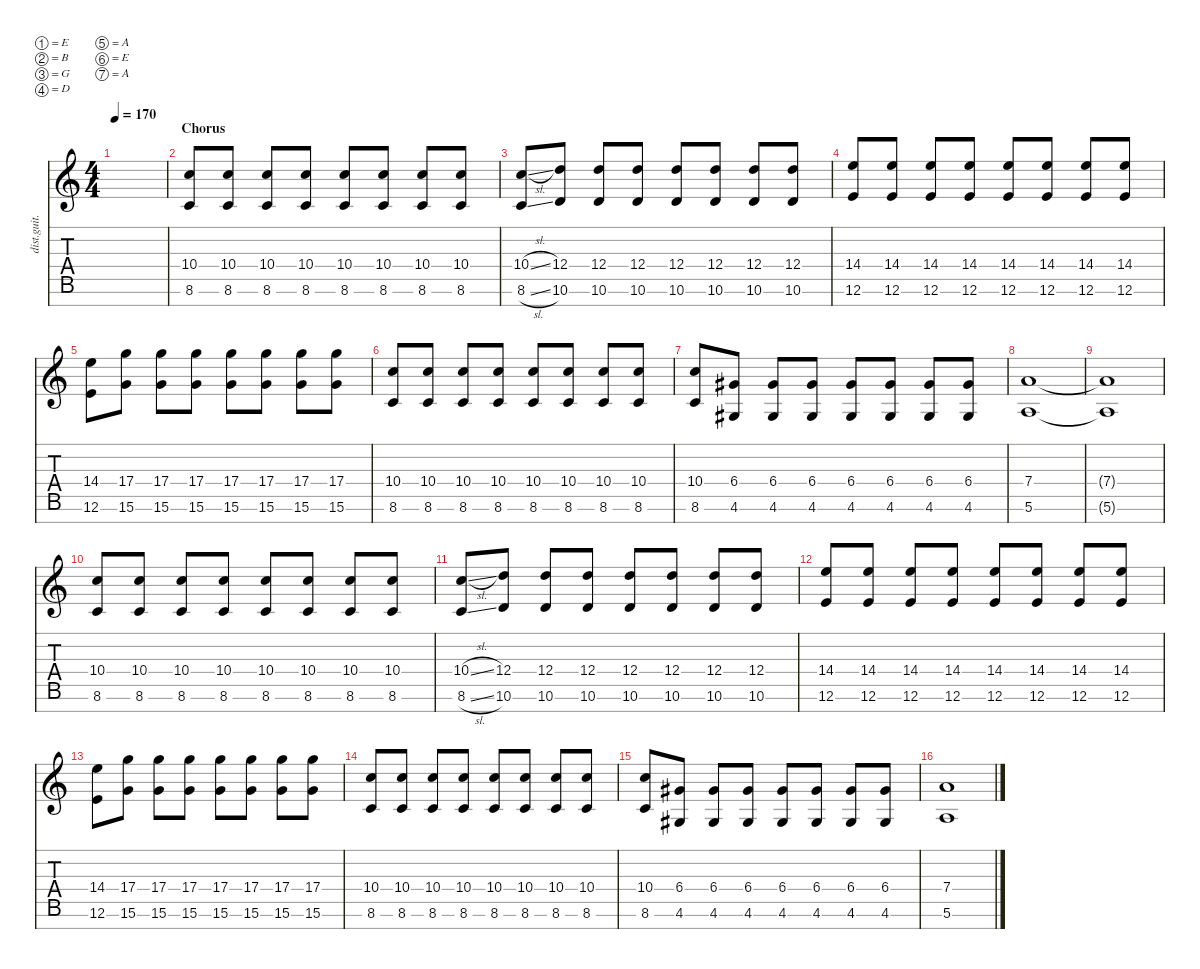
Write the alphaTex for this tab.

\defaultSystemsLayout 4
\hideDynamics
\bracketExtendMode nobrackets
\track ("Distortion Guitar - Lead" "dist.guit.") {instrument distortionguitar}
\staff {score tabs}
\tuning (E4 B3 G3 D3 A2 E2 A1)
\ts (4 4)
\tempo 170
\clef g2
\ks c
|
\section ("" "Chorus")
(8.6 10.4).8 (8.6 10.4).8 (8.6 10.4).8 (8.6 10.4).8 (8.6 10.4).8 (8.6 10.4).8 (8.6 10.4).8 (8.6 10.4).8 |
(8.6{sl} 10.4{sl}).8 (10.6 12.4).8 (10.6 12.4).8 (10.6 12.4).8 (10.6 12.4).8 (10.6 12.4).8 (10.6 12.4).8 (10.6 12.4).8 |
(12.6 14.4).8 (12.6 14.4).8 (12.6 14.4).8 (12.6 14.4).8 (12.6 14.4).8 (12.6 14.4).8 (12.6 14.4).8 (12.6 14.4).8 |
(12.6 14.4).8 (15.6 17.4).8 (15.6 17.4).8 (15.6 17.4).8 (15.6 17.4).8 (15.6 17.4).8 (15.6 17.4).8 (15.6 17.4).8 |
(8.6 10.4).8 (8.6 10.4).8 (8.6 10.4).8 (8.6 10.4).8 (8.6 10.4).8 (8.6 10.4).8 (8.6 10.4).8 (8.6 10.4).8 |
(8.6 10.4).8 (4.6{acc #} 6.4{acc #}).8 (4.6{acc #} 6.4{acc #}).8 (4.6{acc #} 6.4{acc #}).8 (4.6{acc #} 6.4{acc #}).8 (4.6{acc #} 6.4{acc #}).8 (4.6{acc #} 6.4{acc #}).8 (4.6{acc #} 6.4{acc #}).8 |
(5.6 7.4).1 |
(5.6{t} 7.4{t}).1 |
(8.6 10.4).8 (8.6 10.4).8 (8.6 10.4).8 (8.6 10.4).8 (8.6 10.4).8 (8.6 10.4).8 (8.6 10.4).8 (8.6 10.4).8 |
(8.6{sl} 10.4{sl}).8 (10.6 12.4).8 (10.6 12.4).8 (10.6 12.4).8 (10.6 12.4).8 (10.6 12.4).8 (10.6 12.4).8 (10.6 12.4).8 |
(12.6 14.4).8 (12.6 14.4).8 (12.6 14.4).8 (12.6 14.4).8 (12.6 14.4).8 (12.6 14.4).8 (12.6 14.4).8 (12.6 14.4).8 |
(12.6 14.4).8 (15.6 17.4).8 (15.6 17.4).8 (15.6 17.4).8 (15.6 17.4).8 (15.6 17.4).8 (15.6 17.4).8 (15.6 17.4).8 |
(8.6 10.4).8 (8.6 10.4).8 (8.6 10.4).8 (8.6 10.4).8 (8.6 10.4).8 (8.6 10.4).8 (8.6 10.4).8 (8.6 10.4).8 |
(8.6 10.4).8 (4.6{acc #} 6.4{acc #}).8 (4.6{acc #} 6.4{acc #}).8 (4.6{acc #} 6.4{acc #}).8 (4.6{acc #} 6.4{acc #}).8 (4.6{acc #} 6.4{acc #}).8 (4.6{acc #} 6.4{acc #}).8 (4.6{acc #} 6.4{acc #}).8 |
(5.6 7.4).1
